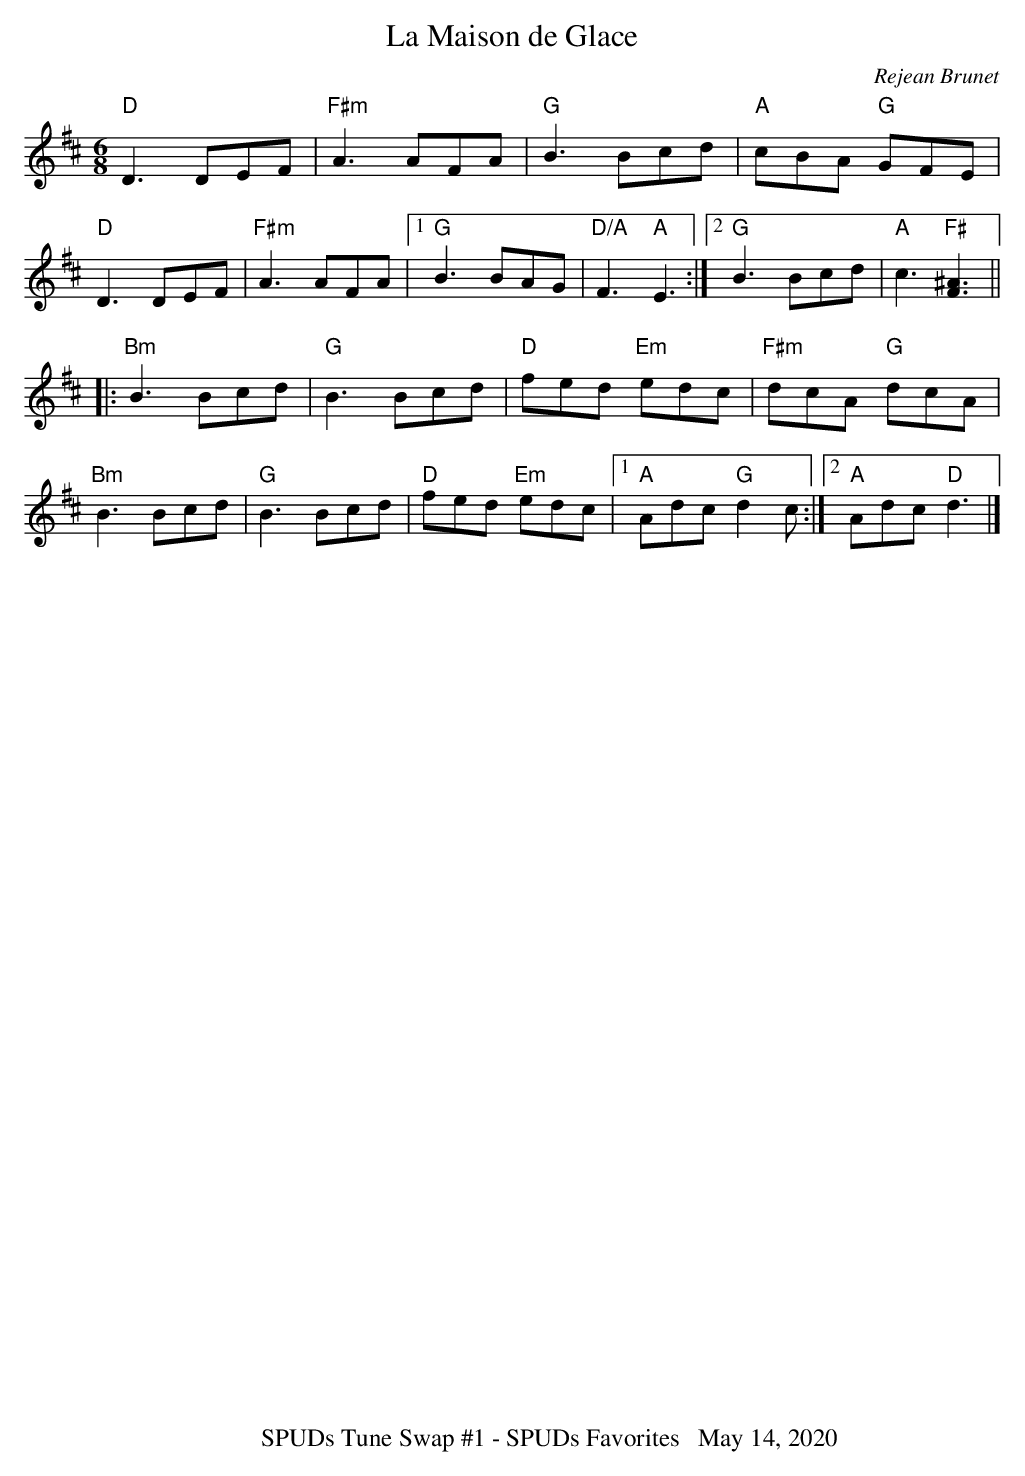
X:1
T:La Maison de Glace
C:Rejean Brunet
M:6/8
K:D
"D"D3 DEF | "F#m"A3 AFA |"G"B3 Bcd |"A"cBA "G"GFE |"D"D3 DEF|\
"F#m"A3 AFA |1"G"B3 BAG | "D/A"F3 "A"E3:|2"G"B3 Bcd | "A"c3 "F#"[^A3F3]||
|:"Bm"B3 Bcd | "G"B3 Bcd| "D"fed "Em"edc| "F#m" dcA "G"dcA|\
"Bm"B3 Bcd | "G"B3 Bcd| "D"fed "Em"edc|1"A"Adc "G"d2 c:|2"A"Adc "D"d3|]
